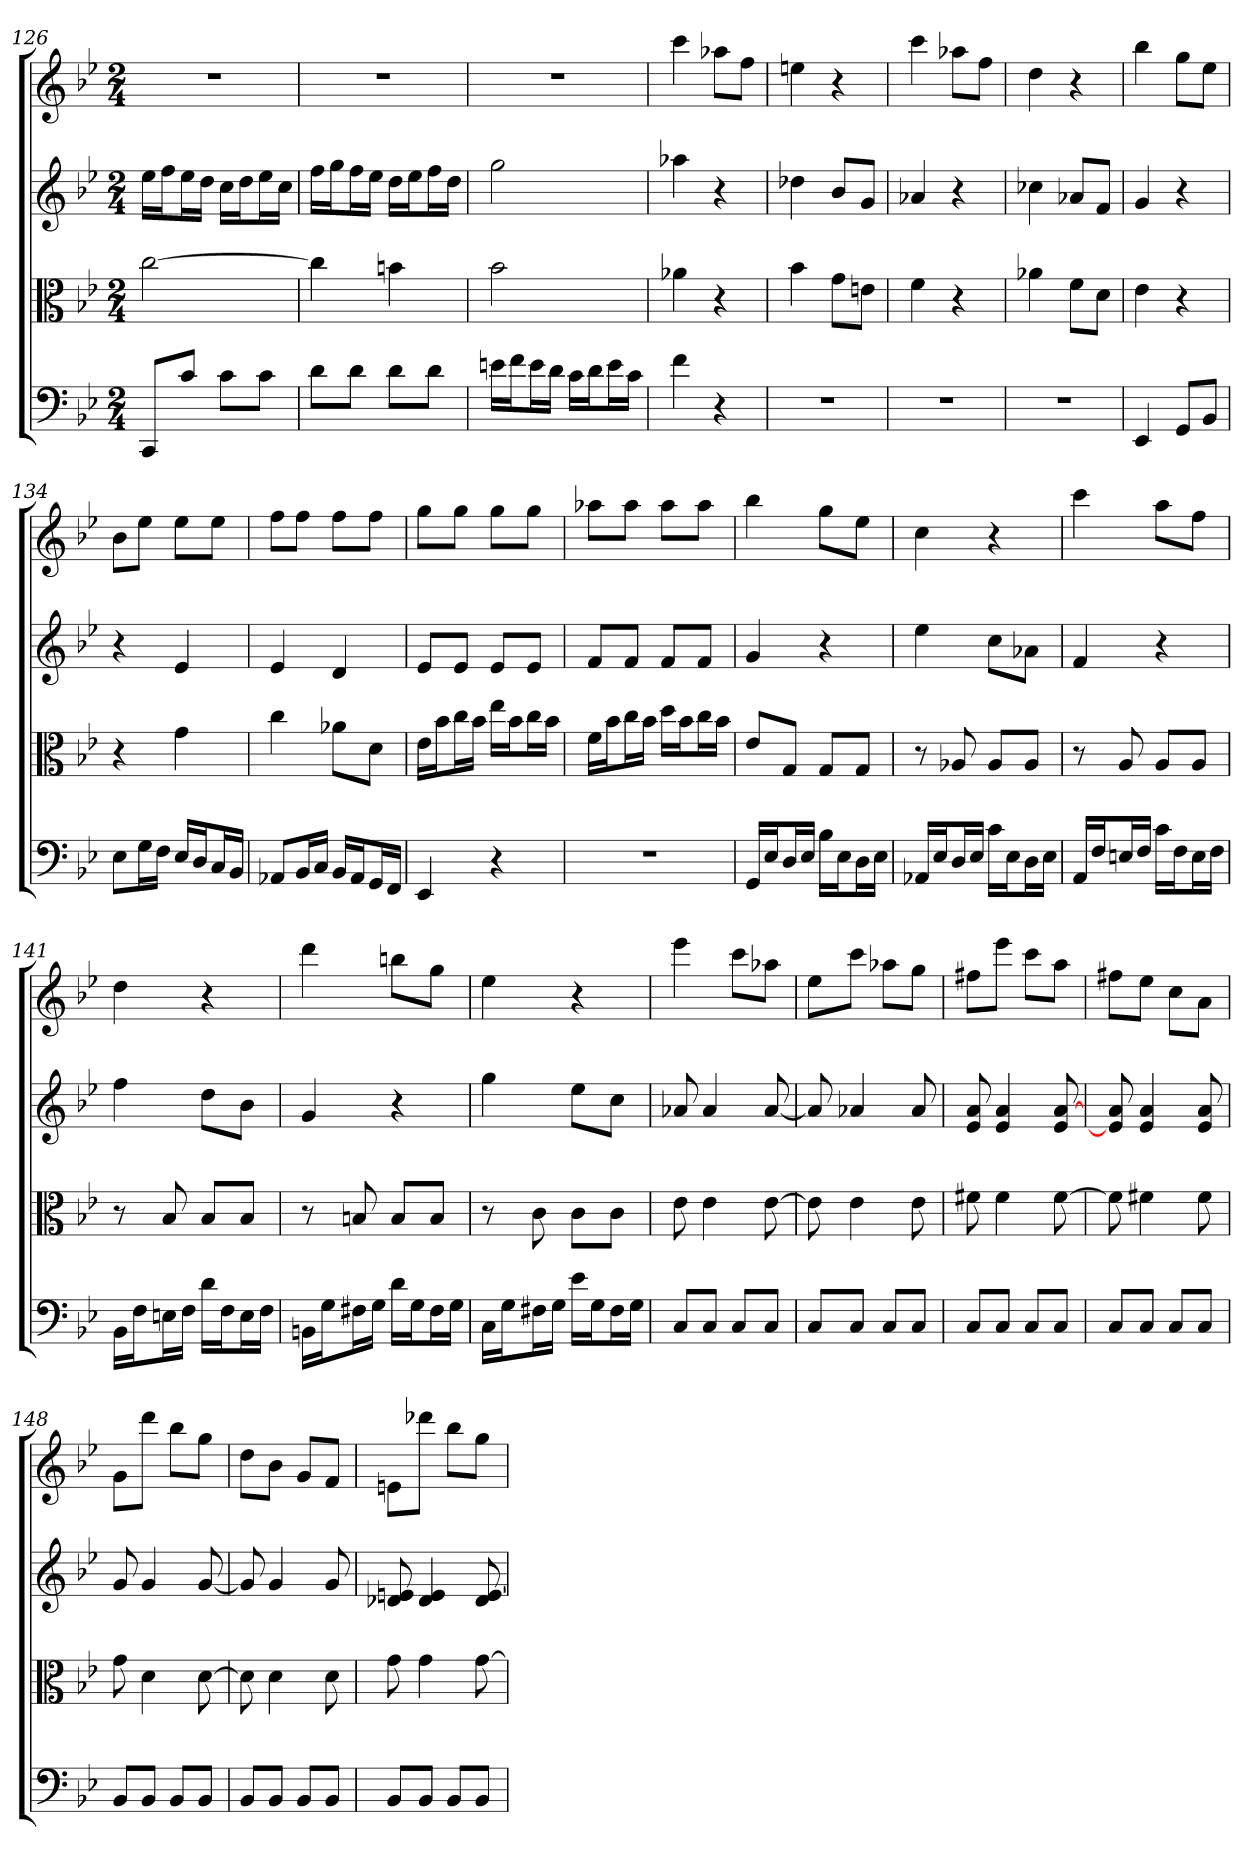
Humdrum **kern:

**kern	**kern	**kern	**kern
*part4	*part3	*part2	*part1
*staff4	*staff3	*staff2	*staff1
*clefF4	*clefC3	*	*
*k[b-e-]	*k[b-e-]	*k[b-e-]	*k[b-e-]
*B-:	*B-:	*B-:	*B-:
*M2/4	*M2/4	*M2/4	*M2/4
=126	=126	=126	=126
8CC/L	[2cc	16ee-LL	2r
.	.	16ffJ	.
8c/J	.	16ee-L	.
.	.	16ddJJ	.
8c\L	.	16ccLL	.
.	.	16ddJ	.
8c\J	.	16ee-L	.
.	.	16ccJJ	.
=127	=127	=127	=127
8d\L	4cc]	16ffLL	2r
.	.	16ggJ	.
8d\J	.	16ffL	.
.	.	16ee-JJ	.
8d\L	4bn	16ddLL	.
.	.	16ee-J	.
8d\J	.	16ffL	.
.	.	16ddJJ	.
=128	=128	=128	=128
16en\LL	2b-	2gg	2r
16f\J	.	.	.
16e\L	.	.	.
16d\JJ	.	.	.
16c\LL	.	.	.
16d\J	.	.	.
16e\L	.	.	.
16c\JJ	.	.	.
=129	=129	=129	=129
4f	4a-X	4aa-X	4ccc
4r	4r	4r	8aa-XL
.	.	.	8ffJ
=130	=130	=130	=130
2r	4b-	4dd-X	4een
.	8g\L	8b-L	4r
.	8en\J	8gJ	.
=131	=131	=131	=131
2r	4f	4a-X	4ccc
.	4r	4r	8aa-XL
.	.	.	8ffJ
=132	=132	=132	=132
2r	4a-X	4cc-X	4dd
.	8f\L	8a-XL	4r
.	8d\J	8fJ	.
=133	=133	=133	=133
4EE-	4e-	4g	4bb-
8GG/L	4r	4r	8ggL
8BB-/J	.	.	8ee-J
=134	=134	=134	=134
8E-\L	4r	4r	8b-L
16G\L	.	.	8ee-J
16F\JJ	.	.	.
16E-/LL	4g	4e-	8ee-L
16D/J	.	.	.
16C/L	.	.	8ee-J
16BB-/JJ	.	.	.
=135	=135	=135	=135
8AA-X/L	4cc	4e-	8ffL
16BB-/L	.	.	8ffJ
16C/JJ	.	.	.
16BB-/LL	8a-X\L	4d	8ffL
16AA-/J	.	.	.
16GG/L	8d\J	.	8ffJ
16FF/JJ	.	.	.
=136	=136	=136	=136
4EE-	16e-\LL	8e-L	8ggL
.	16b-\J	.	.
.	16cc\L	8e-J	8ggJ
.	16b-\JJ	.	.
4r	16ee-\LL	8e-L	8ggL
.	16b-\J	.	.
.	16cc\L	8e-J	8ggJ
.	16b-\JJ	.	.
=137	=137	=137	=137
2r	16f\LL	8fL	8aa-XL
.	16b-\J	.	.
.	16cc\L	8fJ	8aa-J
.	16b-\JJ	.	.
.	16dd\LL	8fL	8aa-L
.	16b-\J	.	.
.	16cc\L	8fJ	8aa-J
.	16b-\JJ	.	.
=138	=138	=138	=138
16GG/LL	8e-/L	4g	4bb-
16E-/J	.	.	.
16D/L	8G/J	.	.
16E-/JJ	.	.	.
16B-\LL	8G/L	4r	8ggL
16E-\J	.	.	.
16D\L	8G/J	.	8ee-J
16E-\JJ	.	.	.
=139	=139	=139	=139
16AA-X/LL	8r	4ee-	4cc
16E-/J	.	.	.
16D/L	8A-X	.	.
16E-/JJ	.	.	.
16c\LL	8A-/L	8ccL	4r
16E-\J	.	.	.
16D\L	8A-/J	8a-XJ	.
16E-\JJ	.	.	.
=140	=140	=140	=140
16AA/LL	8r	4f	4ccc
16F/J	.	.	.
16En/L	8A	.	.
16F/JJ	.	.	.
16c\LL	8A/L	4r	8aaL
16F\J	.	.	.
16E\L	8A/J	.	8ffJ
16F\JJ	.	.	.
=141	=141	=141	=141
16BB-\LL	8r	4ff	4dd
16F\J	.	.	.
16En\L	8B-	.	.
16F\JJ	.	.	.
16d\LL	8B-/L	8ddL	4r
16F\J	.	.	.
16E\L	8B-/J	8b-J	.
16F\JJ	.	.	.
=142	=142	=142	=142
16BBn\LL	8r	4g	4ddd
16G\J	.	.	.
16F#X\L	8Bn	.	.
16G\JJ	.	.	.
16d\LL	8B/L	4r	8bbnL
16G\J	.	.	.
16F#\L	8B/J	.	8ggJ
16G\JJ	.	.	.
=143	=143	=143	=143
16C\LL	8r	4gg	4ee-
16G\J	.	.	.
16F#X\L	8c	.	.
16G\JJ	.	.	.
16e-\LL	8c\L	8ee-L	4r
16G\J	.	.	.
16F#\L	8c\J	8ccJ	.
16G\JJ	.	.	.
=144	=144	=144	=144
8C/L	8e-	8a-X	4eee-
8C/J	4e-	4a-	.
8C/L	.	.	8cccL
8C/J	[8e-	[8a-	8aa-XJ
=145	=145	=145	=145
8C/L	8e-]	8a-]	8ee-L
8C/J	4e-	4a-X	8cccJ
8C/L	.	.	8aa-XL
8C/J	8e-	8a-	8ggJ
=146	=146	=146	=146
8C/L	8f#X	8e- 8a	8ff#XL
8C/J	4f#	4e- 4a	8eee-J
8C/L	.	.	8cccL
8C/J	[8f#	8e- [8a	8aaJ
=147	=147	=147	=147
8C/L	8f#]	8e-] 8a	8ff#XL
8C/J	4f#X	4e- 4a	8ee-J
8C/L	.	.	8ccL
8C/J	8f#	8e- 8a	8aJ
=148	=148	=148	=148
8BB-/L	8g	8g	8gL
8BB-/J	4d	4g	8dddJ
8BB-/L	.	.	8bb-L
8BB-/J	[8d	[8g	8ggJ
=149	=149	=149	=149
8BB-/L	8d]	8g]	8ddL
8BB-/J	4d	4g	8b-J
8BB-/L	.	.	8gL
8BB-/J	8d	8g	8fJ
=150	=150	=150	=150
8BB-/L	8g	8d-X 8en	8enL
8BB-/J	4g	4d- 4e	8ddd-XJ
8BB-/L	.	.	8bb-L
8BB-/J	[8g	8d- [8e	8ggJ
=	=	=	=
*-	*-	*-	*-
